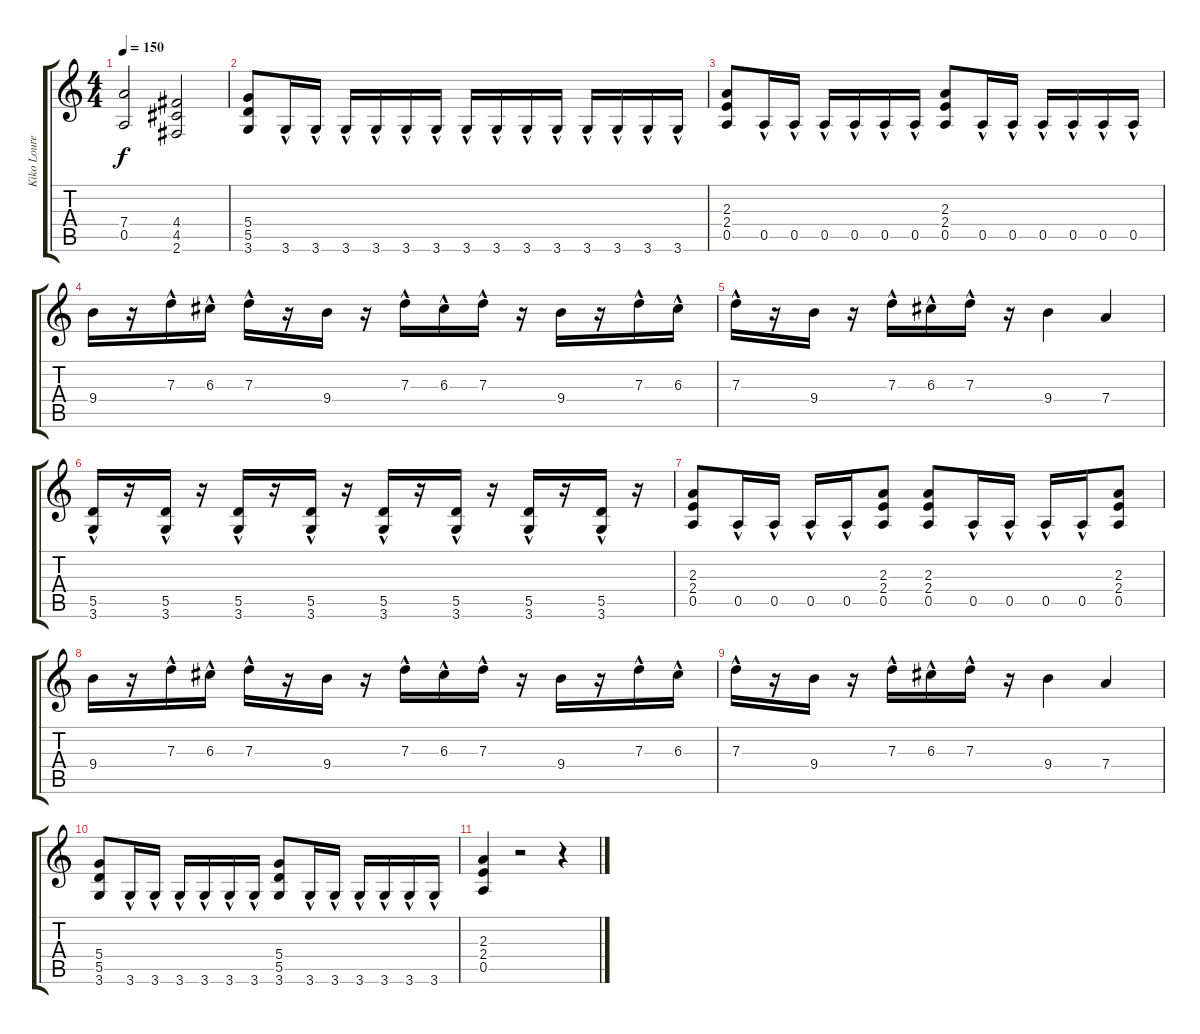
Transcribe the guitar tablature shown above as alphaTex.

\track ("Kiko Loureiro" "Kiko Loure") {instrument distortionguitar}
\staff {score tabs}
\tuning (E4 B3 G3 D3 A2 E2) {hide}
\ts (4 4)
\tempo 150
\clef g2
\ks c
(7.4 0.5).2{dy f} (4.4 4.5 2.6).2 |
(5.4 5.5 3.6).8 3.6{hac}.16 3.6{hac}.16 3.6{hac}.16 3.6{hac}.16 3.6{hac}.16 3.6{hac}.16 3.6{hac}.16 3.6{hac}.16 3.6{hac}.16 3.6{hac}.16 3.6{hac}.16 3.6{hac}.16 3.6{hac}.16 3.6{hac}.16 |
(2.3 2.4 0.5).8 0.5{hac}.16 0.5{hac}.16 0.5{hac}.16 0.5{hac}.16 0.5{hac}.16 0.5{hac}.16 (2.3 2.4 0.5).8 0.5{hac}.16 0.5{hac}.16 0.5{hac}.16 0.5{hac}.16 0.5{hac}.16 0.5{hac}.16 |
9.4.16 r.16 7.3{hac}.16 6.3{hac}.16 7.3{hac}.16 r.16 9.4.16 r.16 7.3{hac}.16 6.3{hac}.16 7.3{hac}.16 r.16 9.4.16 r.16 7.3{hac}.16 6.3{hac}.16 |
7.3{hac}.16 r.16 9.4.16 r.16 7.3{hac}.16 6.3{hac}.16 7.3{hac}.16 r.16 9.4.4 7.4.4 |
(5.5{hac} 3.6{hac}).16 r.16 (5.5{hac} 3.6{hac}).16 r.16 (5.5{hac} 3.6{hac}).16 r.16 (5.5{hac} 3.6{hac}).16 r.16 (5.5{hac} 3.6{hac}).16 r.16 (5.5{hac} 3.6{hac}).16 r.16 (5.5{hac} 3.6{hac}).16 r.16 (5.5{hac} 3.6{hac}).16 r.16 |
(2.3 2.4 0.5).8 0.5{hac}.16 0.5{hac}.16 0.5{hac}.16 0.5{hac}.16 (2.3 2.4 0.5).8 (2.3 2.4 0.5).8 0.5{hac}.16 0.5{hac}.16 0.5{hac}.16 0.5{hac}.16 (2.3 2.4 0.5).8 |
9.4.16 r.16 7.3{hac}.16 6.3{hac}.16 7.3{hac}.16 r.16 9.4.16 r.16 7.3{hac}.16 6.3{hac}.16 7.3{hac}.16 r.16 9.4.16 r.16 7.3{hac}.16 6.3{hac}.16 |
7.3{hac}.16 r.16 9.4.16 r.16 7.3{hac}.16 6.3{hac}.16 7.3{hac}.16 r.16 9.4.4 7.4.4 |
(5.4 5.5 3.6).8 3.6{hac}.16 3.6{hac}.16 3.6{hac}.16 3.6{hac}.16 3.6{hac}.16 3.6{hac}.16 (5.4 5.5 3.6).8 3.6{hac}.16 3.6{hac}.16 3.6{hac}.16 3.6{hac}.16 3.6{hac}.16 3.6{hac}.16 |
(2.3 2.4 0.5).4 r.2 r.4
